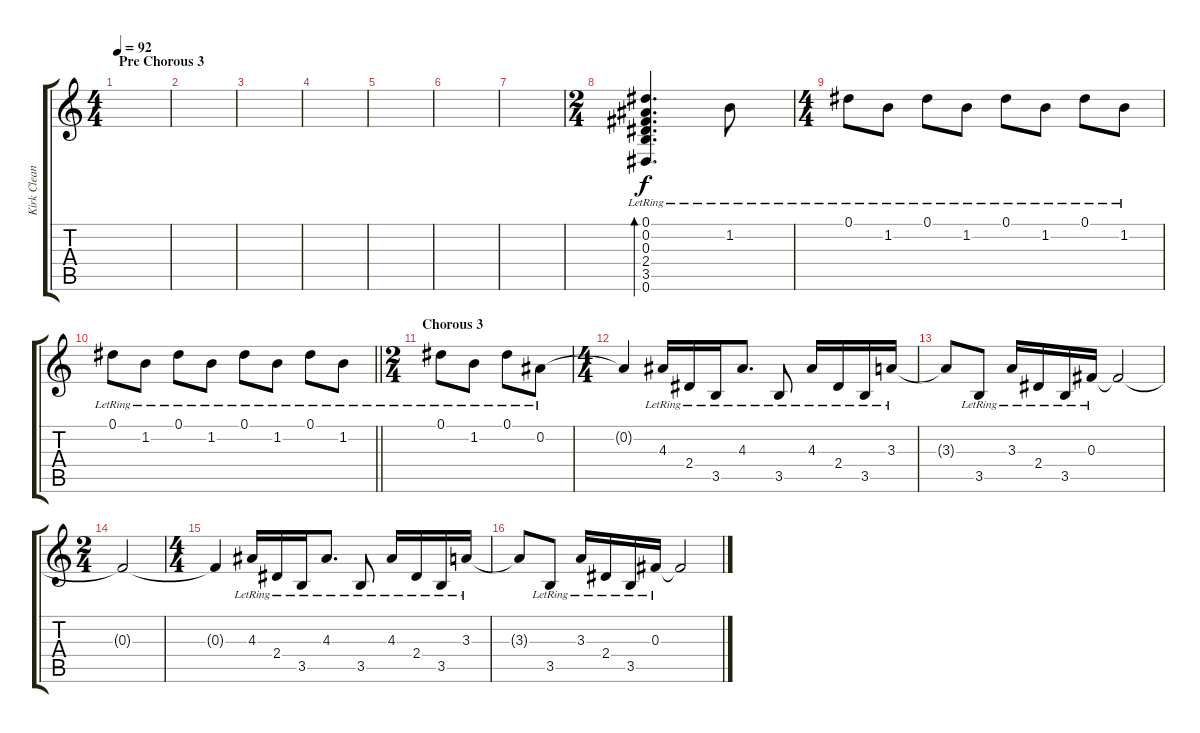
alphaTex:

\track ("Kirk Clean" "Kirk Clean") {instrument electricguitarclean}
\staff {score tabs}
\tuning (Eb4 Bb3 Gb3 Db3 Ab2 Eb2) {hide}
\ts (4 4)
\section ("" "Pre Chorous 3")
\tempo 92
\clef g2
\ks c
|
|
|
|
|
|
|
\ts (2 4)
(0.1{lr} 0.2{lr} 0.3{lr} 2.4{lr} 3.5{lr} 0.6{lr}).4{d bd 240} 1.2{lr}.8 |
\ts (4 4)
0.1{lr}.8 1.2{lr}.8 0.1{lr}.8 1.2{lr}.8 0.1{lr}.8 1.2{lr}.8 0.1{lr}.8 1.2{lr}.8 |
\barLineRight lightlight
0.1{lr}.8 1.2{lr}.8 0.1{lr}.8 1.2{lr}.8 0.1{lr}.8 1.2{lr}.8 0.1{lr}.8 1.2{lr}.8 |
\ts (2 4)
\section ("" "Chorous 3")
0.1{lr}.8 1.2{lr}.8 0.1{lr}.8 0.2{lr}.8 |
\ts (4 4)
0.2{t}.4 4.3{lr}.16 2.4{lr}.16 3.5{lr}.16 4.3{lr}.8{d} 3.5{lr}.8 4.3{lr}.16 2.4{lr}.16 3.5{lr}.16 3.3{lr}.16 |
3.3{t}.8 3.5{lr}.8 3.3{lr}.16 2.4{lr}.16 3.5{lr}.16 0.3{lr}.16 0.3{t}.2 |
\ts (2 4)
0.3{t}.2 |
\ts (4 4)
0.3{t}.4 4.3{lr}.16 2.4{lr}.16 3.5{lr}.16 4.3{lr}.8{d} 3.5{lr}.8 4.3{lr}.16 2.4{lr}.16 3.5{lr}.16 3.3{lr}.16 |
3.3{t}.8 3.5{lr}.8 3.3{lr}.16 2.4{lr}.16 3.5{lr}.16 0.3{lr}.16 0.3{t}.2
